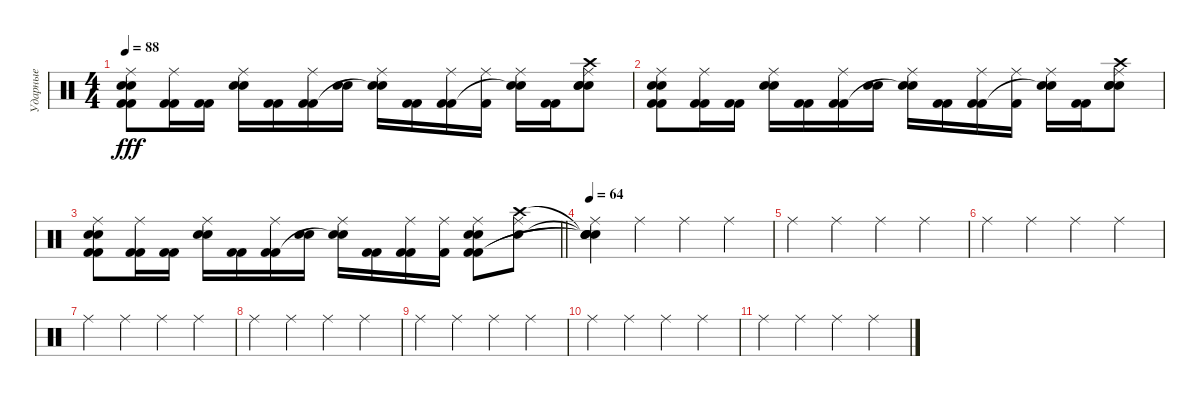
\track ("Ударные" "Ударные") {instrument percussion}
\staff {score}
\articulation defaults
\ts (4 4)
\tempo 88
\clef neutral
\ks c
("Ride (middle)" "Electric Snare (hit)" "Electric Snare (hit)" "Kick (hit) 2" "Kick (hit) 2").8{dy fff} ("Ride (middle)" "Kick (hit) 2" "Kick (hit) 2").16 ("Kick (hit) 2" "Kick (hit) 2").16 ("Ride (middle)" "Electric Snare (hit)" "Electric Snare (hit)").16 ("Kick (hit) 2" "Kick (hit) 2").16 ("Ride (middle)" "Kick (hit) 2" "Kick (hit) 2").16 ("Electric Snare (hit)" "Electric Snare (hit)").16 ("Ride (middle)" "Electric Snare (hit)" "Electric Snare (hit)"{t}).16 ("Kick (hit) 2" "Kick (hit) 2").16 ("Ride (middle)" "Kick (hit) 2" "Kick (hit) 2").16 ("Ride (middle)" "Kick (hit) 2").16 ("Ride (middle)" "Electric Snare (hit)" "Electric Snare (hit)"{t}).16 ("Kick (hit) 2" "Kick (hit) 2").16 ("Ride (middle)" "Crash high (hit)" "Electric Snare (hit)" "Electric Snare (hit)" "Electric Snare (hit)").8 |
("Ride (middle)" "Electric Snare (hit)" "Electric Snare (hit)" "Kick (hit) 2" "Kick (hit) 2").8 ("Ride (middle)" "Kick (hit) 2" "Kick (hit) 2").16 ("Kick (hit) 2" "Kick (hit) 2").16 ("Ride (middle)" "Electric Snare (hit)" "Electric Snare (hit)").16 ("Kick (hit) 2" "Kick (hit) 2").16 ("Ride (middle)" "Kick (hit) 2" "Kick (hit) 2").16 ("Electric Snare (hit)" "Electric Snare (hit)").16 ("Ride (middle)" "Electric Snare (hit)" "Electric Snare (hit)"{t}).16 ("Kick (hit) 2" "Kick (hit) 2").16 ("Ride (middle)" "Kick (hit) 2" "Kick (hit) 2").16 ("Ride (middle)" "Kick (hit) 2").16 ("Ride (middle)" "Electric Snare (hit)" "Electric Snare (hit)"{t}).16 ("Kick (hit) 2" "Kick (hit) 2").16 ("Ride (middle)" "Crash high (hit)" "Electric Snare (hit)" "Electric Snare (hit)" "Electric Snare (hit)").8 |
\barLineRight lightlight
("Ride (middle)" "Electric Snare (hit)" "Electric Snare (hit)" "Kick (hit) 2" "Kick (hit) 2").8 ("Ride (middle)" "Kick (hit) 2" "Kick (hit) 2").16 ("Kick (hit) 2" "Kick (hit) 2").16 ("Ride (middle)" "Electric Snare (hit)" "Electric Snare (hit)").16 ("Kick (hit) 2" "Kick (hit) 2").16 ("Ride (middle)" "Kick (hit) 2" "Kick (hit) 2").16 ("Electric Snare (hit)" "Electric Snare (hit)").16 ("Ride (middle)" "Electric Snare (hit)" "Electric Snare (hit)"{t}).16 ("Kick (hit) 2" "Kick (hit) 2").16 ("Ride (middle)" "Kick (hit) 2" "Kick (hit) 2").16 ("Ride (middle)" "Kick (hit) 2").16 ("Ride (middle)" "Electric Snare (hit)" "Electric Snare (hit)" "Kick (hit) 2" "Kick (hit) 2").8 ("Ride (middle)" "Crash high (hit)" "Electric Snare (hit)").8 |
\tempo 64
("Ride (middle)" "Snare (hit)"{t} "Snare (hit)"{t} "Snare (hit)"{t} "Snare (hit)"{t}).4 "Ride (middle)".4 "Ride (middle)".4 "Ride (middle)".4 |
"Ride (middle)".4 "Ride (middle)".4 "Ride (middle)".4 "Ride (middle)".4 |
"Ride (middle)".4 "Ride (middle)".4 "Ride (middle)".4 "Ride (middle)".4 |
"Ride (middle)".4 "Ride (middle)".4 "Ride (middle)".4 "Ride (middle)".4 |
"Ride (middle)".4 "Ride (middle)".4 "Ride (middle)".4 "Ride (middle)".4 |
"Ride (middle)".4 "Ride (middle)".4 "Ride (middle)".4 "Ride (middle)".4 |
"Ride (middle)".4 "Ride (middle)".4 "Ride (middle)".4 "Ride (middle)".4 |
"Ride (middle)".4 "Ride (middle)".4 "Ride (middle)".4 "Ride (middle)".4
